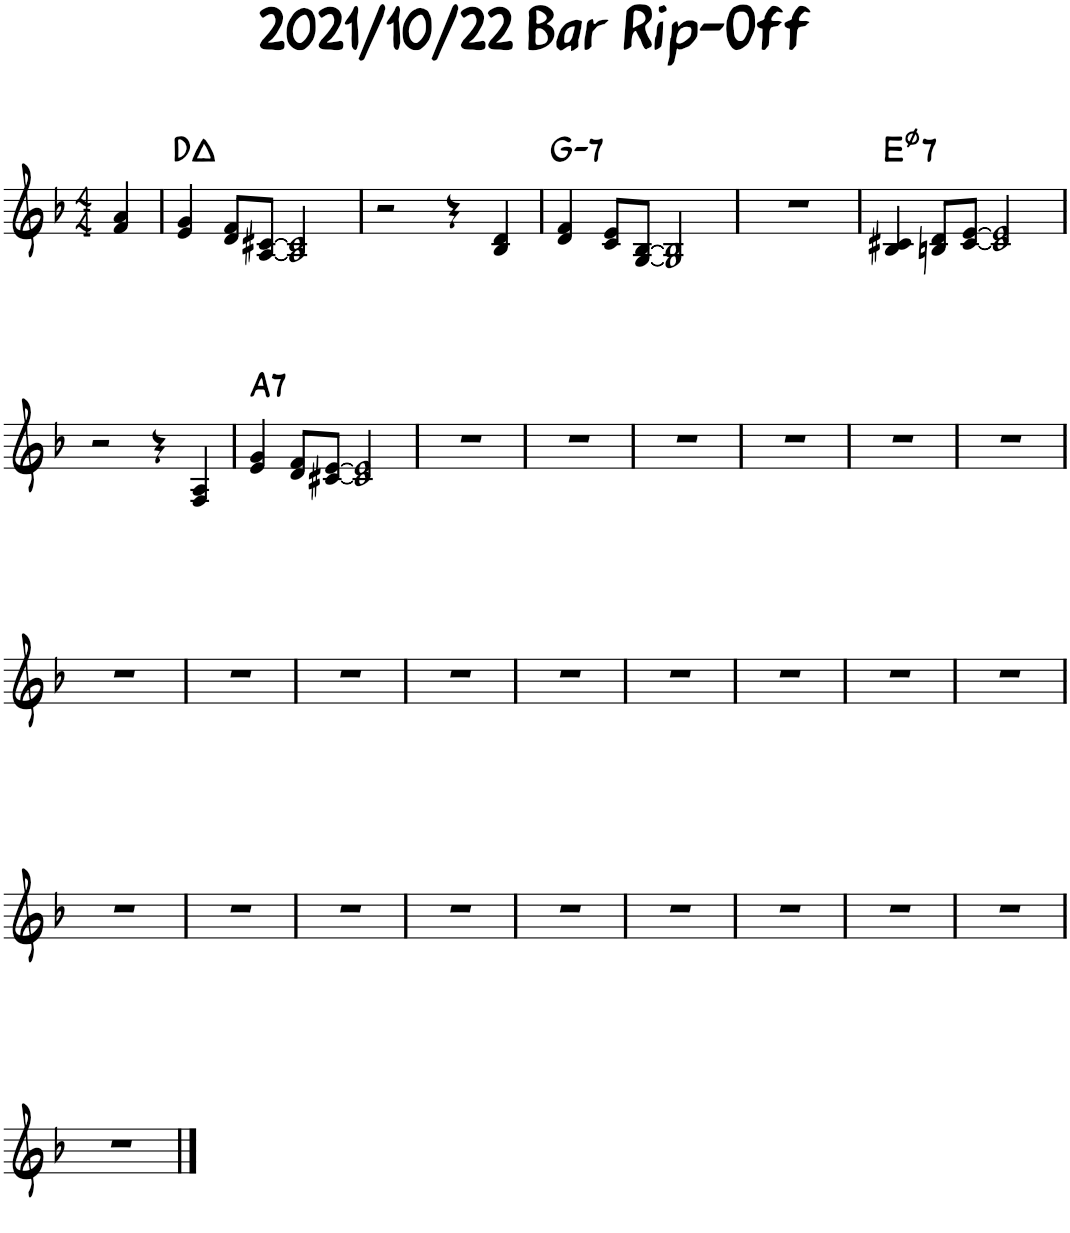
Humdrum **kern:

**kern	**harte
*part1	*part1
*staff1	*
*I"Piano	*
*I'Pno.	*
*clefG2	*
*k[b-]	*
*M4/4	*
=	=
4f/ 4a/	.
=1	=1
4e/ 4g/	D:maj
8d/ 8f/L	.
[8A/ [8c#X/J	.
2A/] 2c#/]	.
=2	=2
2r	.
4r	.
4B-/ 4d/	.
=3	=3
!	!LO:H:kt=7
4d/ 4f/	G:min7
8c/ 8e/L	.
[8G/ [8B-/J	.
2G/] 2B-/]	.
=4	=4
1r	.
=5	=5
!	!LO:H:kt=7
4B-/ 4c#X/	E:hdim7
8Bn/ 8d/L	.
[8c#/ [8e/J	.
2c#/] 2e/]	.
!!LO:LB:g=z
=6	=6
2r	.
4r	.
4F/ 4A/	.
=7	=7
!	!LO:H:kt=7
4e/ 4g/	A:7
8d/ 8f/L	.
[8c#X/ [8e/J	.
2c#/] 2e/]	.
=8	=8
1r	.
=9	=9
1r	.
=10	=10
1r	.
=11	=11
1r	.
=12	=12
1r	.
=13	=13
1r	.
!!LO:LB:g=z
=14	=14
1r	.
=15	=15
1r	.
=16	=16
1r	.
=17	=17
1r	.
=18	=18
1r	.
=19	=19
1r	.
=20	=20
1r	.
=21	=21
1r	.
=22	=22
1r	.
!!LO:LB:g=z
=23	=23
1r	.
=24	=24
1r	.
=25	=25
1r	.
=26	=26
1r	.
=27	=27
1r	.
=28	=28
1r	.
=29	=29
1r	.
=30	=30
1r	.
=31	=31
1r	.
!!LO:LB:g=z
=32	=32
1r	.
==	==
*-	*-
